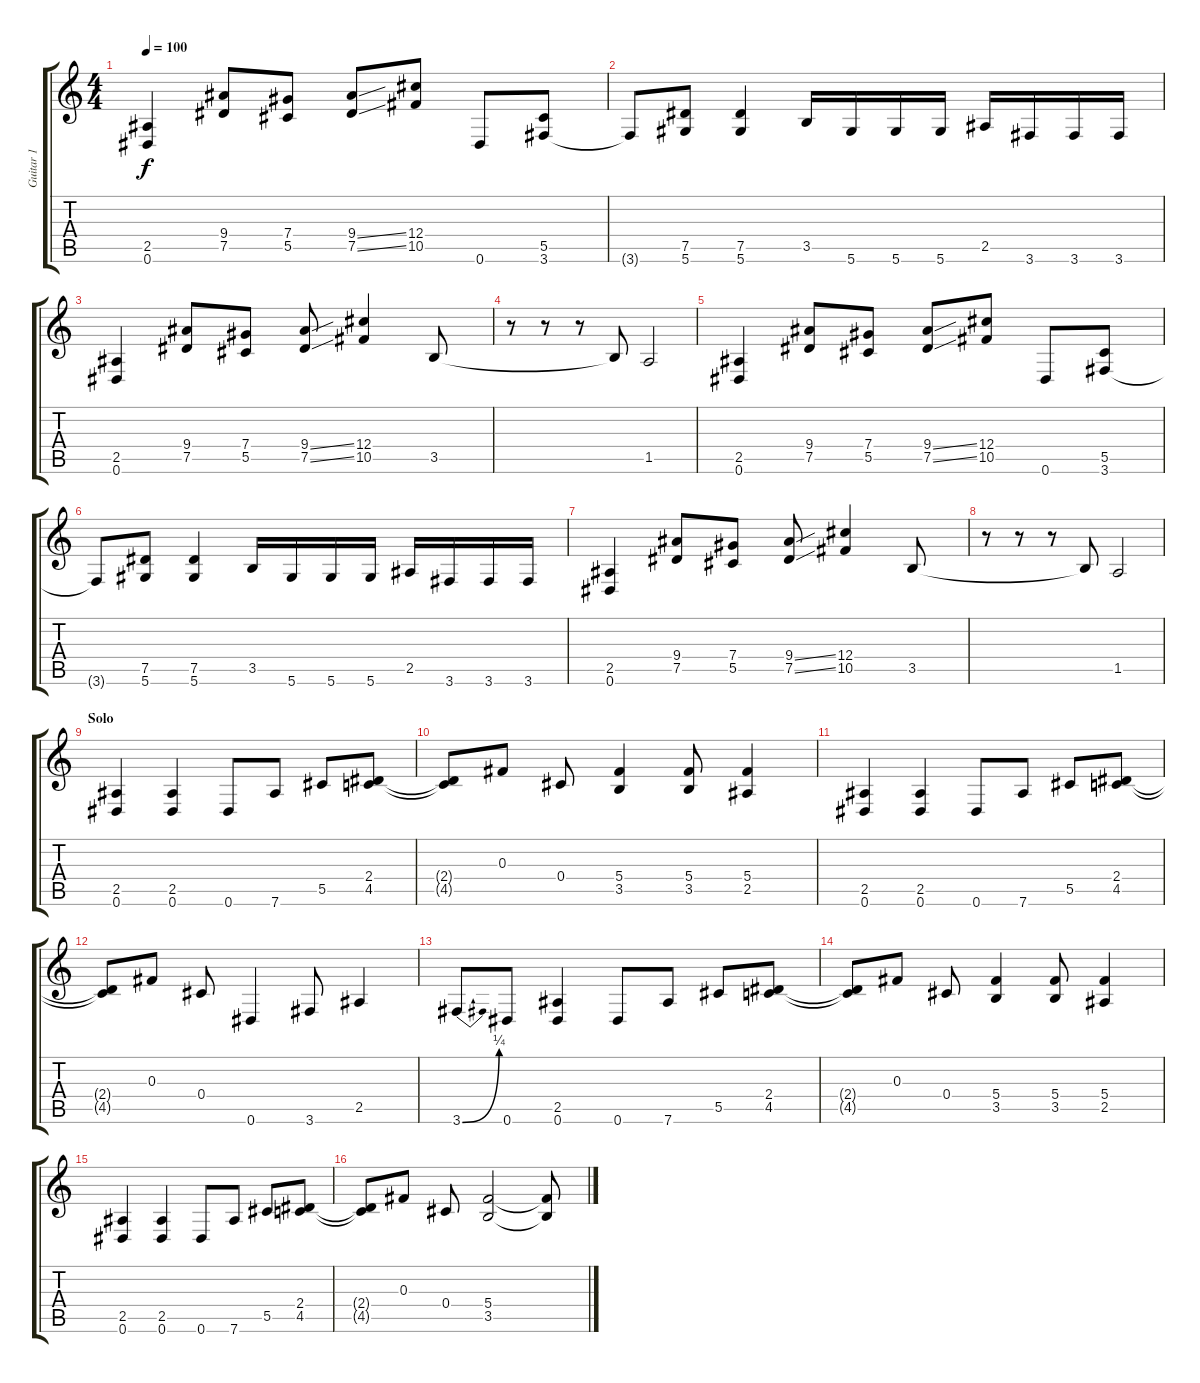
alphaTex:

\track ("Guitar 1" "Guitar 1") {instrument distortionguitar}
\staff {score tabs}
\tuning (Eb4 Bb3 Gb3 Db3 Ab2 Eb2) {hide}
\ts (4 4)
\tempo 100
\clef g2
\ks c
(2.5 0.6).4{dy f} (9.4 7.5).8 (7.4 5.5).8 (9.4{ss} 7.5{ss}).8 (12.4 10.5).8 0.6.8 (5.5 3.6).8 |
3.6{t}.8 (7.5 5.6).8 (7.5 5.6).4 3.5.16 5.6.16 5.6.16 5.6.16 2.5.16 3.6.16 3.6.16 3.6.16 |
(2.5 0.6).4 (9.4 7.5).8 (7.4 5.5).8 (9.4{ss} 7.5{ss}).8 (12.4 10.5).4 3.5.8 |
r.8 r.8 r.8 3.5{t}.8 1.5.2 |
(2.5 0.6).4 (9.4 7.5).8 (7.4 5.5).8 (9.4{ss} 7.5{ss}).8 (12.4 10.5).8 0.6.8 (5.5 3.6).8 |
3.6{t}.8 (7.5 5.6).8 (7.5 5.6).4 3.5.16 5.6.16 5.6.16 5.6.16 2.5.16 3.6.16 3.6.16 3.6.16 |
(2.5 0.6).4 (9.4 7.5).8 (7.4 5.5).8 (9.4{ss} 7.5{ss}).8 (12.4 10.5).4 3.5.8 |
r.8 r.8 r.8 3.5{t}.8 1.5.2 |
\section ("" "Solo")
(2.5 0.6).4 (2.5 0.6).4 0.6.8 7.6.8 5.5.8 (2.4 4.5).8 |
(2.4{t} 4.5{t}).8 0.3.8 0.4.8 (5.4 3.5).4 (5.4 3.5).8 (5.4 2.5).4 |
(2.5 0.6).4 (2.5 0.6).4 0.6.8 7.6.8 5.5.8 (2.4 4.5).8 |
(2.4{t} 4.5{t}).8 0.3.8 0.4.8 0.6.4 3.6.8 2.5.4 |
3.6{be (bend 0 0 60 1)}.8 0.6.8 (2.5 0.6).4 0.6.8 7.6.8 5.5.8 (2.4 4.5).8 |
(2.4{t} 4.5{t}).8 0.3.8 0.4.8 (5.4 3.5).4 (5.4 3.5).8 (5.4 2.5).4 |
(2.5 0.6).4 (2.5 0.6).4 0.6.8 7.6.8 5.5.8 (2.4 4.5).8 |
(2.4{t} 4.5{t}).8 0.3.8 0.4.8 (5.4 3.5).2 (5.4{t} 3.5{t}).8
